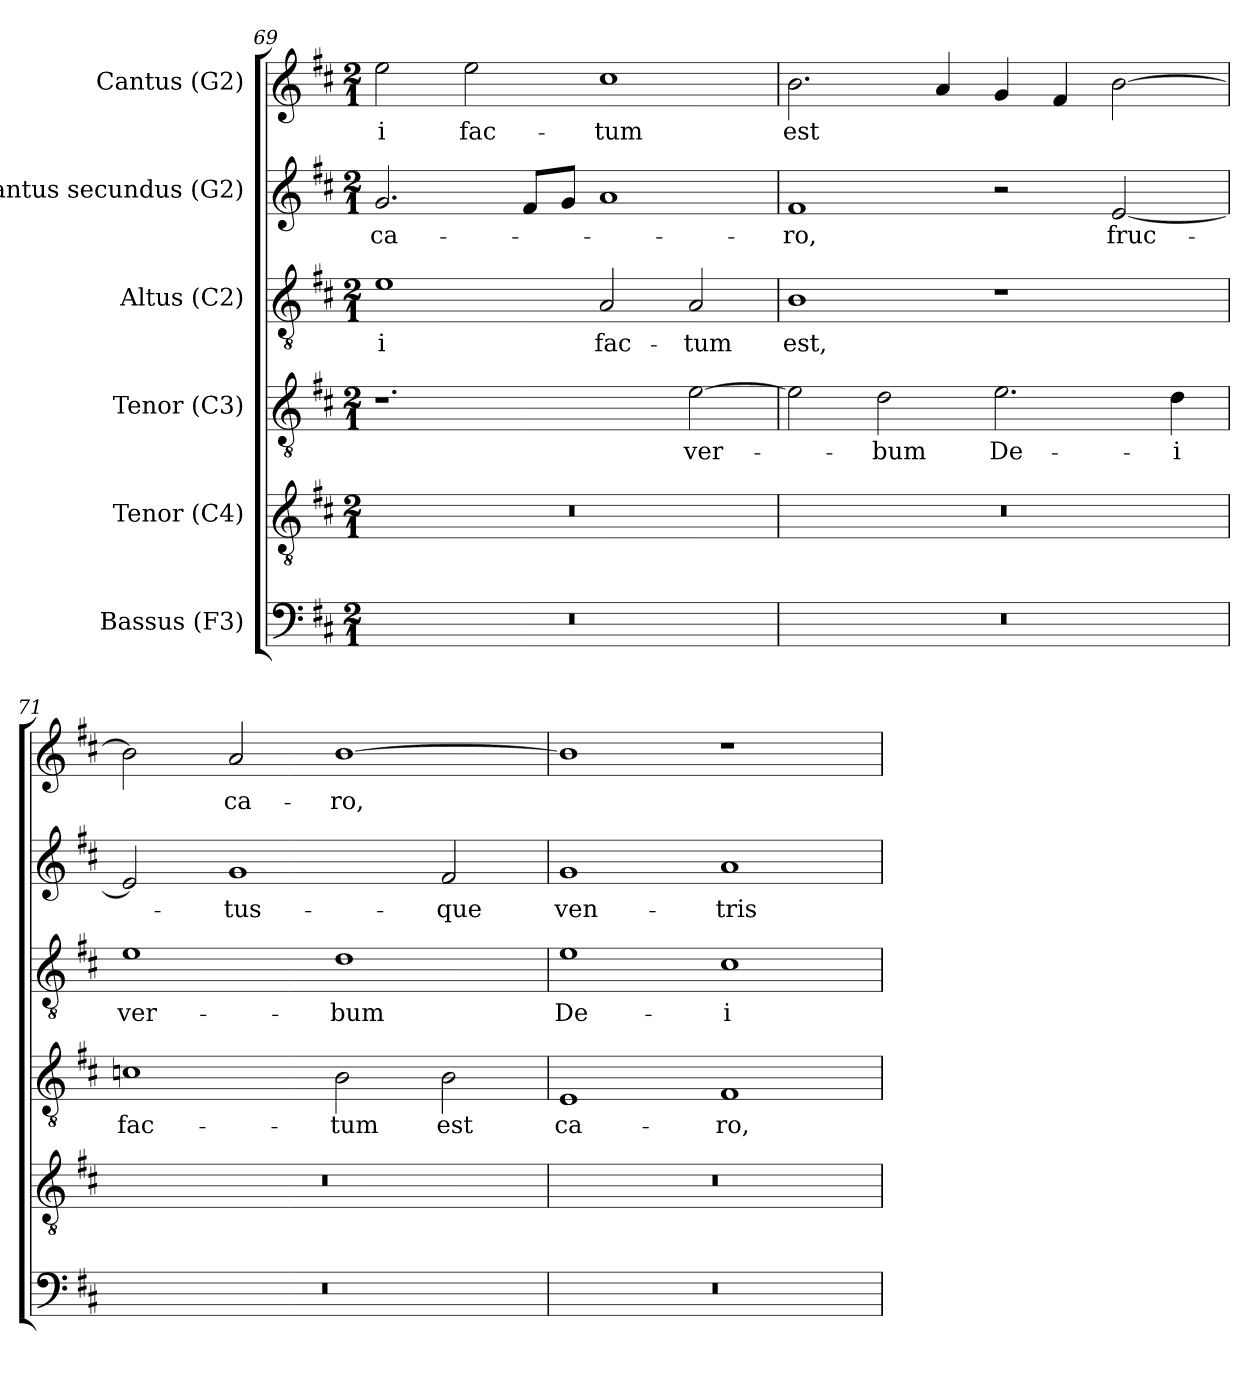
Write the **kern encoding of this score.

**kern	**kern	**kern	**text	**kern	**text	**kern	**text	**kern	**text
*part6	*part5	*part4	*part4	*part3	*part3	*part2	*part2	*part1	*part1
*staff6	*staff5	*staff4	*staff4	*staff3	*staff3	*staff2	*staff2	*staff1	*staff1
*I"Bassus (F3)	*I"Tenor (C4)	*I"Tenor (C3)	*	*I"Altus (C2)	*	*I"Cantus secundus (G2)	*	*I"Cantus (G2)	*
*clefF4	*clefGv2	*clefGv2	*	*clefGv2	*	*clefG2	*	*clefG2	*
*	*	*	*	*ITrd7c12	*	*	*	*	*
*k[f#c#]	*k[f#c#]	*k[f#c#]	*	*k[f#c#]	*	*k[f#c#]	*	*k[f#c#]	*
*D:	*D:	*D:	*	*D:	*	*D:	*	*D:	*
*M2/1	*M2/1	*M2/1	*	*M2/1	*	*M2/1	*	*M2/1	*
=69	=69	=69	=69	=69	=69	=69	=69	=69	=69
!LO:N:vis=1	!LO:N:vis=1	!	!	!	!	!	!	!	!
!	!	!	!	!	!LO:LY:b:color=#000000	!	!	!	!
!	!	!	!	!	!	!	!LO:LY:b:color=#000000	!	!
!	!	!	!	!	!	!	!	!	!LO:LY:b:color=#000000
0r	0r	1.r	.	1Ei	-i	2.gi/	ca-	2eei\	-i
!	!	!	!	!	!	!	!	!	!LO:LY:b:color=#000000
.	.	.	.	.	.	.	.	2eei\	fac-
.	.	.	.	.	.	8f#i/L	.	.	.
.	.	.	.	.	.	8gi/J	.	.	.
!	!	!	!	!	!LO:LY:b:color=#000000	!	!	!	!
!	!	!	!	!	!	!	!	!	!LO:LY:b:color=#000000
.	.	.	.	2AAi/	fac-	1ai	.	1cc#i	-tum
!	!	!	!LO:LY:b:color=#000000	!	!	!	!	!	!
!	!	!	!	!	!LO:LY:b:color=#000000	!	!	!	!
.	.	[2ei\	ver-	2AAi/	-tum	.	.	.	.
=70	=70	=70	=70	=70	=70	=70	=70	=70	=70
!LO:N:vis=1	!LO:N:vis=1	!	!	!	!	!	!	!	!
!	!	!	!	!	!LO:LY:b:color=#000000	!	!	!	!
!	!	!	!	!	!	!	!LO:LY:b:color=#000000	!	!
!	!	!	!	!	!	!	!	!	!LO:LY:b:color=#000000
0r	0r	2ei\]	.	1BBi	est,	1f#i	-ro,	2.bi\	est
!	!	!	!LO:LY:b:color=#000000	!	!	!	!	!	!
.	.	2di\	-bum	.	.	.	.	.	.
.	.	.	.	.	.	.	.	4ai/	.
!	!	!	!LO:LY:b:color=#000000	!	!	!	!	!	!
.	.	2.ei\	De-	1r	.	2r	.	4gi/	.
.	.	.	.	.	.	.	.	4f#i/	.
!	!	!	!	!	!	!	!LO:LY:b:color=#000000	!	!
.	.	.	.	.	.	[2ei/	fruc-	[2bi\	.
!	!	!	!LO:LY:b:color=#000000	!	!	!	!	!	!
.	.	4di\	-i	.	.	.	.	.	.
!!LO:LB:g=z
=71	=71	=71	=71	=71	=71	=71	=71	=71	=71
!LO:N:vis=1	!LO:N:vis=1	!	!	!	!	!	!	!	!
!	!	!	!LO:LY:b:color=#000000	!	!	!	!	!	!
!	!	!	!	!	!LO:LY:b:color=#000000	!	!	!	!
0r	0r	1cni	fac-	1Ei	ver-	2ei/]	.	2bi\]	.
!	!	!	!	!	!	!	!LO:LY:b:color=#000000	!	!
!	!	!	!	!	!	!	!	!	!LO:LY:b:color=#000000
.	.	.	.	.	.	1gi	-tus-	2ai/	ca-
!	!	!	!LO:LY:b:color=#000000	!	!	!	!	!	!
!	!	!	!	!	!LO:LY:b:color=#000000	!	!	!	!
!	!	!	!	!	!	!	!	!	!LO:LY:b:color=#000000
.	.	2Bi\	-tum	1Di	-bum	.	.	[1bi	-ro,
!	!	!	!LO:LY:b:color=#000000	!	!	!	!	!	!
!	!	!	!	!	!	!	!LO:LY:b:color=#000000	!	!
.	.	2Bi\	est	.	.	2f#i/	-que	.	.
=72	=72	=72	=72	=72	=72	=72	=72	=72	=72
!LO:N:vis=1	!LO:N:vis=1	!	!	!	!	!	!	!	!
!	!	!	!LO:LY:b:color=#000000	!	!	!	!	!	!
!	!	!	!	!	!LO:LY:b:color=#000000	!	!	!	!
!	!	!	!	!	!	!	!LO:LY:b:color=#000000	!	!
0r	0r	1Ei	ca-	1Ei	De-	1gi	ven-	1bi]	.
!	!	!	!LO:LY:b:color=#000000	!	!	!	!	!	!
!	!	!	!	!	!LO:LY:b:color=#000000	!	!	!	!
!	!	!	!	!	!	!	!LO:LY:b:color=#000000	!	!
.	.	1F#i	-ro,	1C#i	-i	1ai	-tris	1r	.
=	=	=	=	=	=	=	=	=	=
*-	*-	*-	*-	*-	*-	*-	*-	*-	*-
